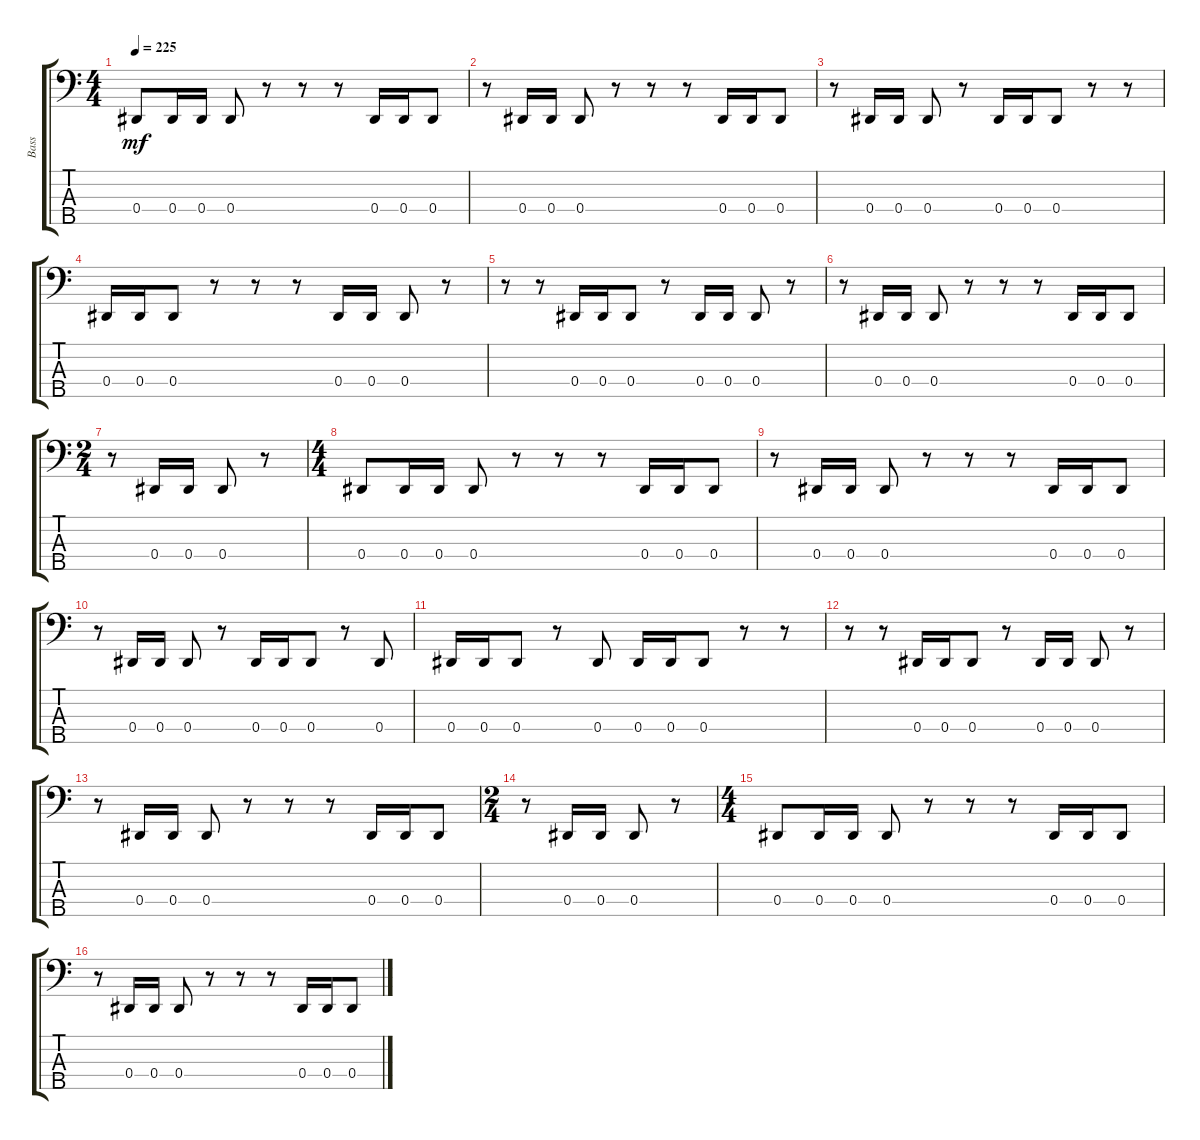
\track ("Bass" "Bass") {instrument electricbassfinger}
\staff {score tabs}
\tuning (Eb2 Db2 Ab1 Eb1 Ab0) {hide}
\ts (4 4)
\tempo 225
\clef f4
\ks c
0.4.8{dy mf} 0.4.16 0.4.16 0.4.8 r.8 r.8 r.8 0.4.16 0.4.16 0.4.8 |
r.8 0.4.16 0.4.16 0.4.8 r.8 r.8 r.8 0.4.16 0.4.16 0.4.8 |
r.8 0.4.16 0.4.16 0.4.8 r.8 0.4.16 0.4.16 0.4.8 r.8 r.8 |
0.4.16 0.4.16 0.4.8 r.8 r.8 r.8 0.4.16 0.4.16 0.4.8 r.8 |
r.8 r.8 0.4.16 0.4.16 0.4.8 r.8 0.4.16 0.4.16 0.4.8 r.8 |
r.8 0.4.16 0.4.16 0.4.8 r.8 r.8 r.8 0.4.16 0.4.16 0.4.8 |
\ts (2 4)
r.8 0.4.16 0.4.16 0.4.8 r.8 |
\ts (4 4)
0.4.8 0.4.16 0.4.16 0.4.8 r.8 r.8 r.8 0.4.16 0.4.16 0.4.8 |
r.8 0.4.16 0.4.16 0.4.8 r.8 r.8 r.8 0.4.16 0.4.16 0.4.8 |
r.8 0.4.16 0.4.16 0.4.8 r.8 0.4.16 0.4.16 0.4.8 r.8 0.4.8 |
0.4.16 0.4.16 0.4.8 r.8 0.4.8 0.4.16 0.4.16 0.4.8 r.8 r.8 |
r.8 r.8 0.4.16 0.4.16 0.4.8 r.8 0.4.16 0.4.16 0.4.8 r.8 |
r.8 0.4.16 0.4.16 0.4.8 r.8 r.8 r.8 0.4.16 0.4.16 0.4.8 |
\ts (2 4)
r.8 0.4.16 0.4.16 0.4.8 r.8 |
\ts (4 4)
0.4.8 0.4.16 0.4.16 0.4.8 r.8 r.8 r.8 0.4.16 0.4.16 0.4.8 |
r.8 0.4.16 0.4.16 0.4.8 r.8 r.8 r.8 0.4.16 0.4.16 0.4.8
